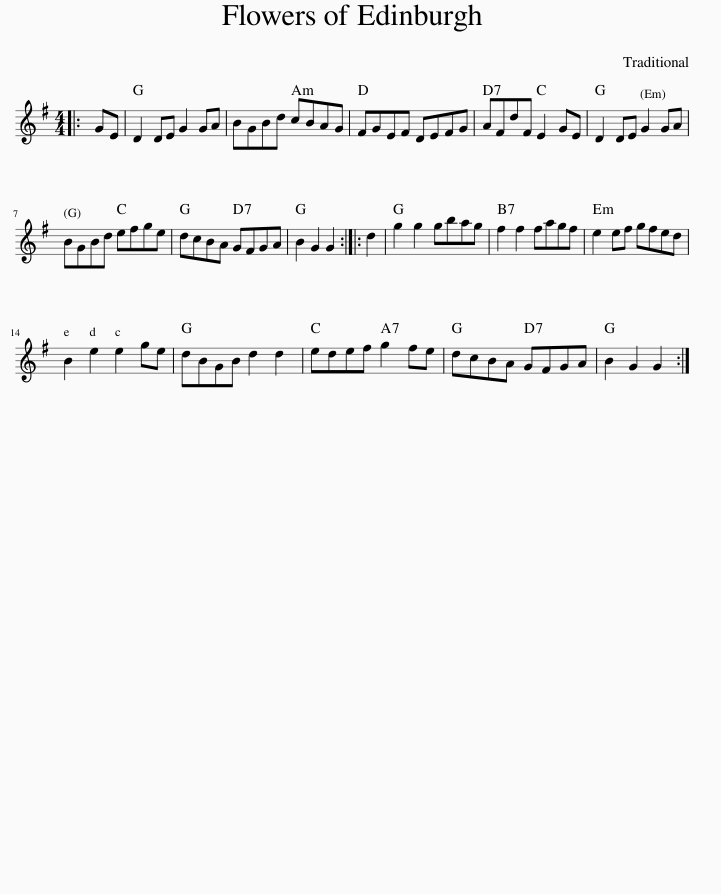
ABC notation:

X:1
L:1/8
M:4/4
I:linebreak $
K:G
V:1 treble
V:1
|: GE | D2 DE G2 GA | BGBd cBAG | FGEF DEFG | AFdF E2 GE | %5
 D2 DE G2 GA |$ BGBd efge | dcBA GFGA | B2 G2 G2 :: d2 | %10
 g2 g2 gbag | f2 f2 fagf | e2 ef gfed |$ B2 e2 e2 ge | dBGB d2 d2 | %15
 edef g2 fe | dcBA GFGA | B2 G2 G2 :| %18
